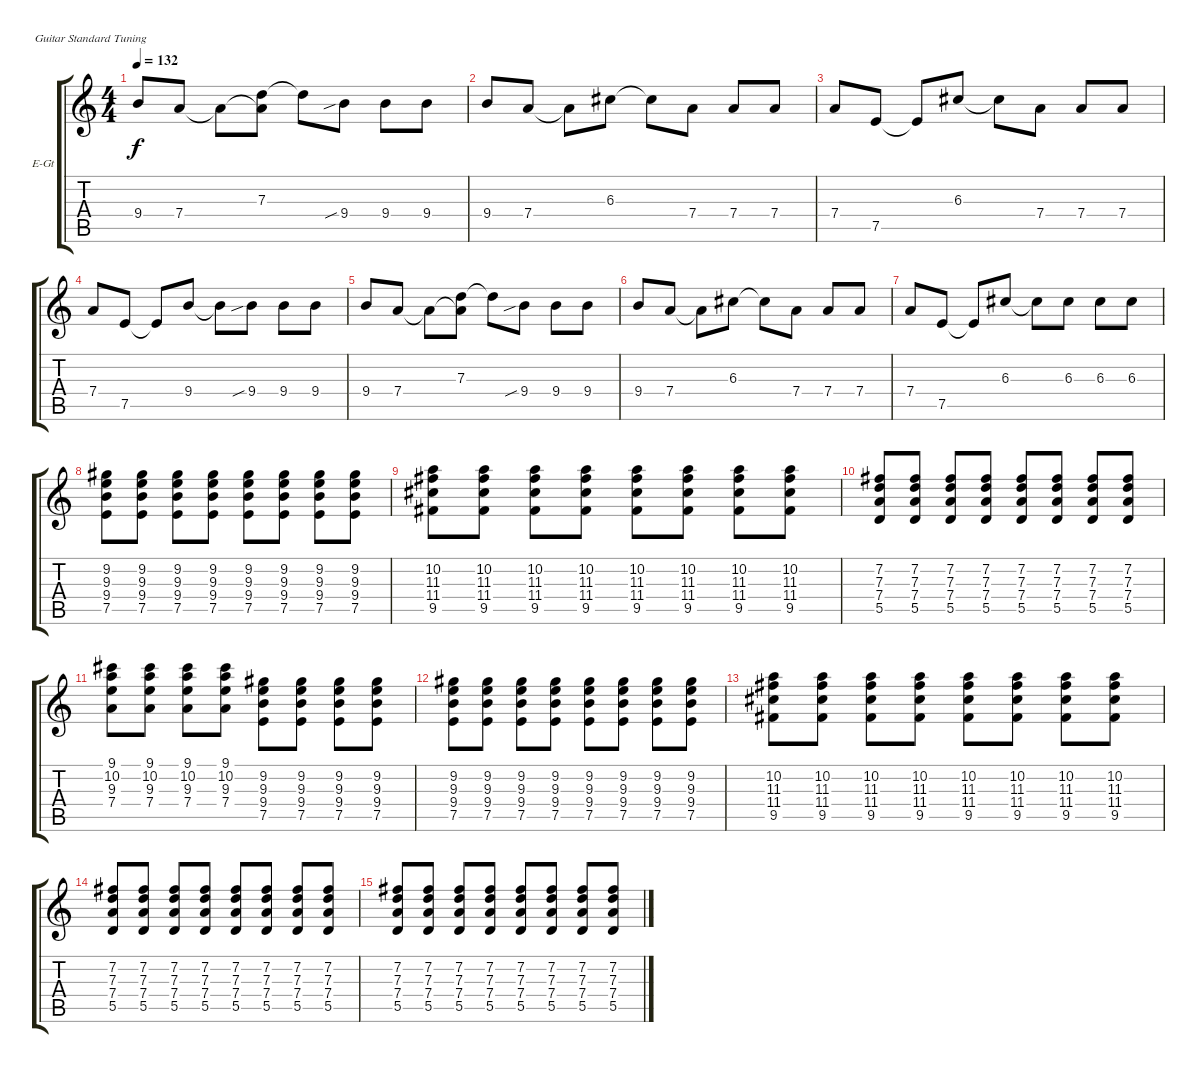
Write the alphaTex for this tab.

\defaultSystemsLayout 4
\bracketExtendMode groupsimilarinstruments
\firstSystemTrackNameOrientation horizontal
\otherSystemsTrackNameOrientation horizontal
\track ("Albert Hammond Jr." "E-Gt") {instrument overdrivenguitar}
\staff {score tabs}
\tuning (E4 B3 G3 D3 A2 E2)
\ts (4 4)
\tempo 132
\clef g2
\ks c
9.4.8{dy f} 7.4.8 7.4{t}.8 (7.3 7.4{t}).8 7.3{t}.8 9.4{sib}.8 9.4.8 9.4.8 |
9.4.8 7.4.8 7.4{t}.8 6.3.8 6.3{t}.8 7.4.8 7.4.8 7.4.8 |
7.4.8 7.5.8 7.5{t}.8 6.3.8 6.3{t}.8 7.4.8 7.4.8 7.4.8 |
7.4.8 7.5.8 7.5{t}.8 9.4.8 9.4{t}.8 9.4{sib}.8 9.4.8 9.4.8 |
9.4.8 7.4.8 7.4{t}.8 (7.3 7.4{t}).8 7.3{t}.8 9.4{sib}.8 9.4.8 9.4.8 |
9.4.8 7.4.8 7.4{t}.8 6.3.8 6.3{t}.8 7.4.8 7.4.8 7.4.8 |
7.4.8 7.5.8 7.5{t}.8 6.3.8 6.3{t}.8 6.3.8 6.3.8 6.3.8 |
(9.2 9.3 9.4 7.5).8 (9.2 9.3 9.4 7.5).8 (9.2 9.3 9.4 7.5).8 (9.2 9.3 9.4 7.5).8 (9.2 9.3 9.4 7.5).8 (9.2 9.3 9.4 7.5).8 (9.2 9.3 9.4 7.5).8 (9.2 9.3 9.4 7.5).8 |
(10.2 11.3 11.4 9.5).8 (10.2 11.3 11.4 9.5).8 (10.2 11.3 11.4 9.5).8 (10.2 11.3 11.4 9.5).8 (10.2 11.3 11.4 9.5).8 (10.2 11.3 11.4 9.5).8 (10.2 11.3 11.4 9.5).8 (10.2 11.3 11.4 9.5).8 |
(7.2 7.3 7.4 5.5).8 (7.2 7.3 7.4 5.5).8 (7.2 7.3 7.4 5.5).8 (7.2 7.3 7.4 5.5).8 (7.2 7.3 7.4 5.5).8 (7.2 7.3 7.4 5.5).8 (7.2 7.3 7.4 5.5).8 (7.2 7.3 7.4 5.5).8 |
(9.1 10.2 9.3 7.4).8 (9.1 10.2 9.3 7.4).8 (9.1 10.2 9.3 7.4).8 (9.1 10.2 9.3 7.4).8 (9.2 9.3 9.4 7.5).8 (9.2 9.3 9.4 7.5).8 (9.2 9.3 9.4 7.5).8 (9.2 9.3 9.4 7.5).8 |
(9.2 9.3 9.4 7.5).8 (9.2 9.3 9.4 7.5).8 (9.2 9.3 9.4 7.5).8 (9.2 9.3 9.4 7.5).8 (9.2 9.3 9.4 7.5).8 (9.2 9.3 9.4 7.5).8 (9.2 9.3 9.4 7.5).8 (9.2 9.3 9.4 7.5).8 |
(10.2 11.3 11.4 9.5).8 (10.2 11.3 11.4 9.5).8 (10.2 11.3 11.4 9.5).8 (10.2 11.3 11.4 9.5).8 (10.2 11.3 11.4 9.5).8 (10.2 11.3 11.4 9.5).8 (10.2 11.3 11.4 9.5).8 (10.2 11.3 11.4 9.5).8 |
(7.2 7.3 7.4 5.5).8 (7.2 7.3 7.4 5.5).8 (7.2 7.3 7.4 5.5).8 (7.2 7.3 7.4 5.5).8 (7.2 7.3 7.4 5.5).8 (7.2 7.3 7.4 5.5).8 (7.2 7.3 7.4 5.5).8 (7.2 7.3 7.4 5.5).8 |
(7.2 7.3 7.4 5.5).8 (7.2 7.3 7.4 5.5).8 (7.2 7.3 7.4 5.5).8 (7.2 7.3 7.4 5.5).8 (7.2 7.3 7.4 5.5).8 (7.2 7.3 7.4 5.5).8 (7.2 7.3 7.4 5.5).8 (7.2 7.3 7.4 5.5).8
